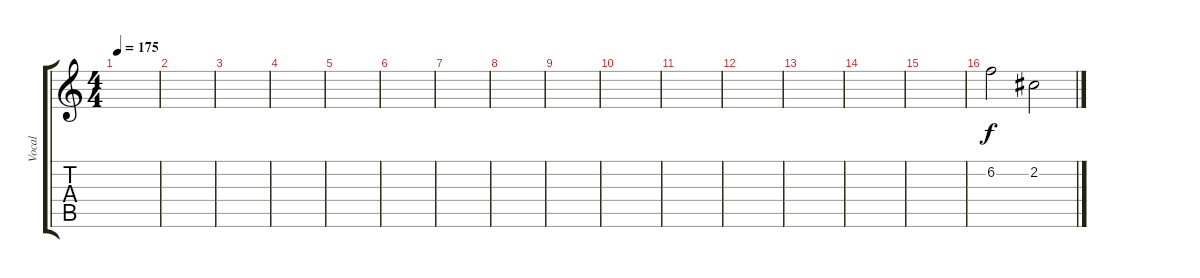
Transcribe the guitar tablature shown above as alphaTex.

\track ("Vocal" "Vocal") {instrument electricguitarjazz}
\staff {score tabs}
\tuning (E4 B3 G3 D3 A2 E2) {hide}
\ts (4 4)
\tempo 175
\clef g2
\ks c
|
|
|
|
|
|
|
|
|
|
|
|
|
|
|
6.2.2 2.2.2
